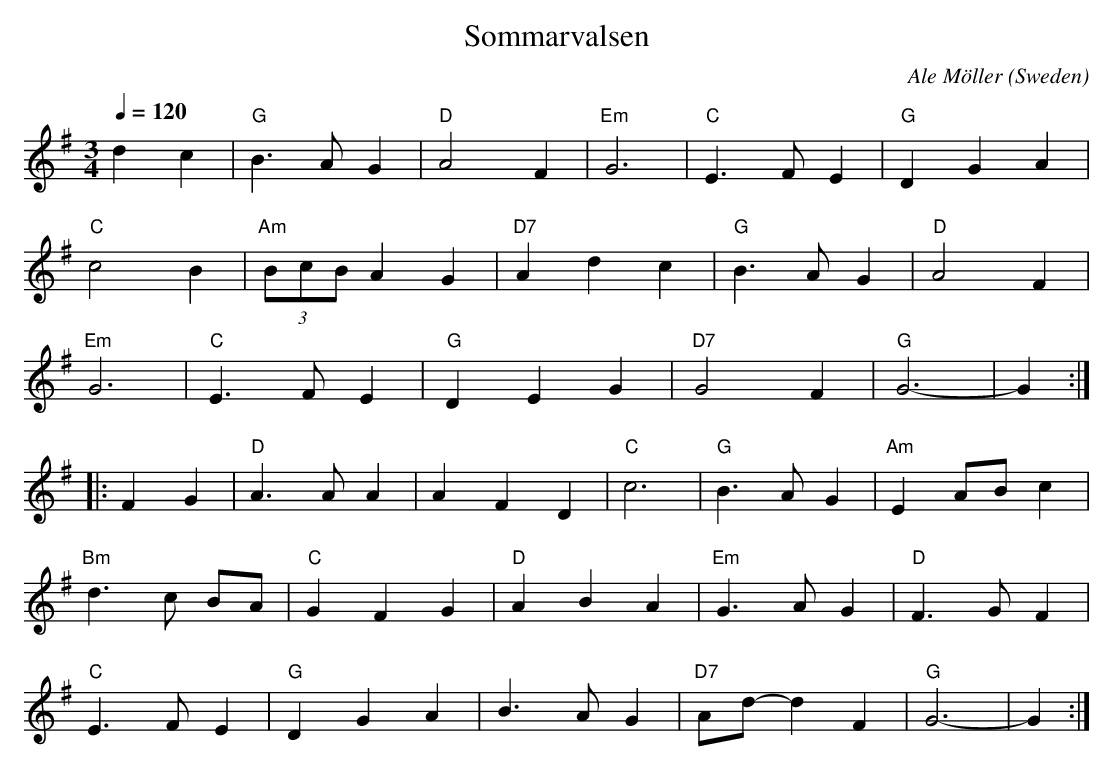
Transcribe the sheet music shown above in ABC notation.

X:1
T:Sommarvalsen
C:Ale M\"oller
O:Sweden
M:3/4
L:1/4
Q:1/4=120
K:G
dc|"G"B>AG|"D"A2F|"Em"G3|"C"E>FE|"G"DGA|
"C"c2B|"Am"(3B/c/B/ AG|"D7"Adc|"G"B>AG|"D"A2F|
"Em"G3|"C"E>FE|"G"DEG|"D7"G2F|"G"G3-|G:|
|:FG|"D"A>AA|AFD|"C"c3|"G"B>A G|"Am"EA/B/c|
"Bm"d>c B/A/|"C"GFG|"D"A BA|"Em"G>AG|"D"F>GF|
"C"E>FE|"G"DGA|B>AG|"D7"A/d/-dF|"G"G3-|G:|
